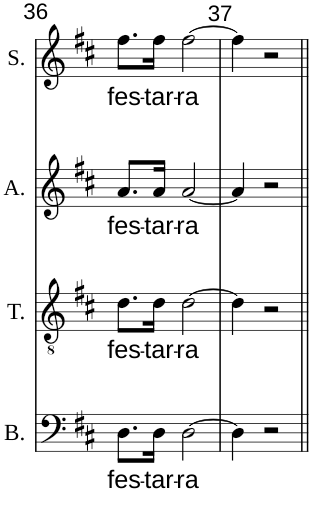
**kern	**text	**kern	**text	**kern	**text	**kern	**text
*part4	*part4	*part3	*part3	*part2	*part2	*part1	*part1
*staff4	*staff4	*staff3	*staff3	*staff2	*staff2	*staff1	*staff1
*I"Basse	*	*I"Tenor	*	*I"Alto	*	*I"Soprano	*
*I'B.	*	*I'T.	*	*I'A.	*	*I'S.	*
!!LO:PB:g=z
*clefF4	*	*clefGv2	*	*clefG2	*	*clefG2	*
*k[f#c#]	*	*k[f#c#]	*	*k[f#c#]	*	*k[f#c#]	*
*M3/4	*	*M3/4	*	*M3/4	*	*M3/4	*
=36	=36	=36	=36	=36	=36	=36	=36
!	!LO:LY:b	!	!LO:LY:b	!	!LO:LY:b	!	!LO:LY:b
8.D\L	fes-	8.d\L	fes-	8.a/L	fes-	8.ff#\L	fes-
!	!LO:LY:b	!	!LO:LY:b	!	!LO:LY:b	!	!LO:LY:b
16D\Jk	-tar-	16d\Jk	-tar-	16a/Jk	-tar-	16ff#\Jk	-tar-
!	!LO:LY:b	!	!LO:LY:b	!	!LO:LY:b	!	!LO:LY:b
[2D\	-ra	[2d\	-ra	[2a/	-ra	[2ff#\	-ra
=37	=37	=37	=37	=37	=37	=37	=37
4D\]	.	4d\]	.	4a/]	.	4ff#\]	.
2r	.	2r	.	2r	.	2r	.
=||	=||	=||	=||	=||	=||	=||	=||
*-	*-	*-	*-	*-	*-	*-	*-
